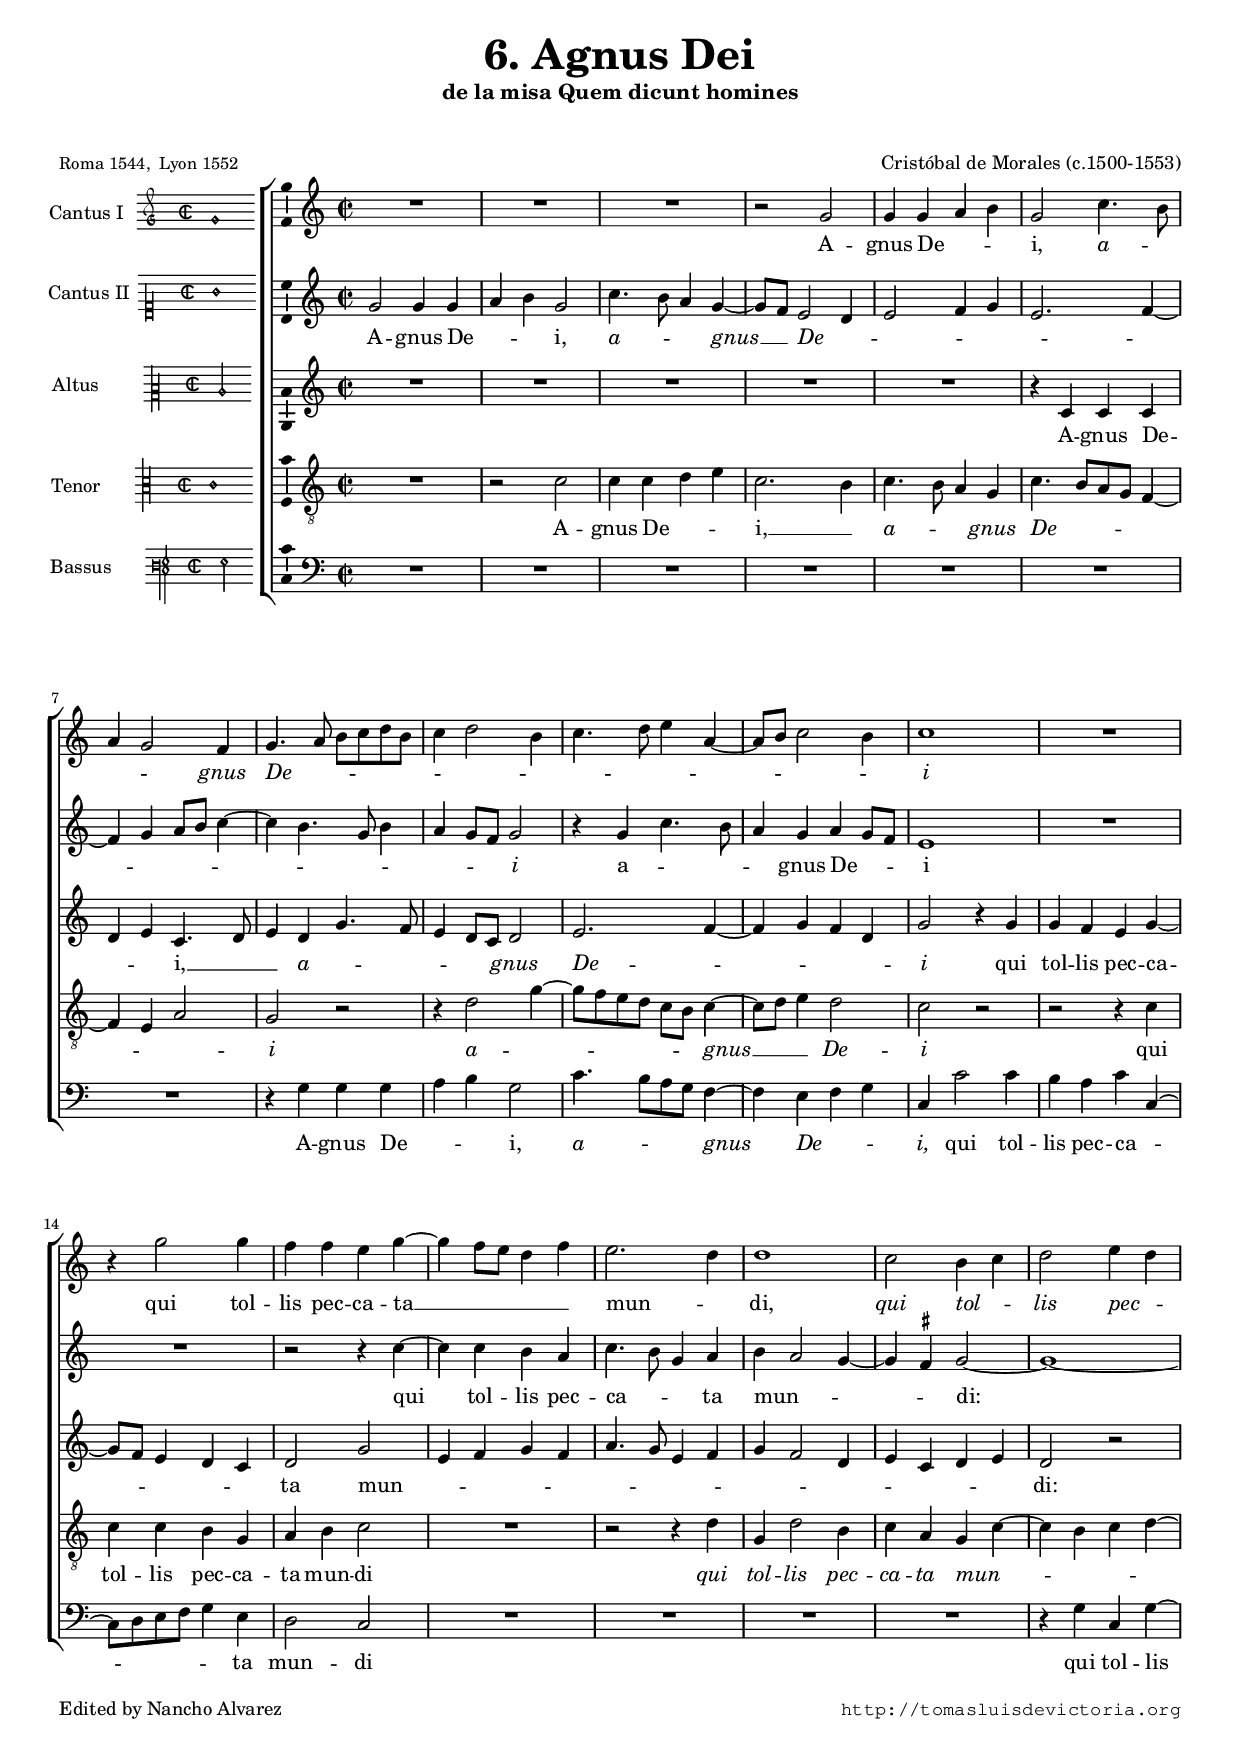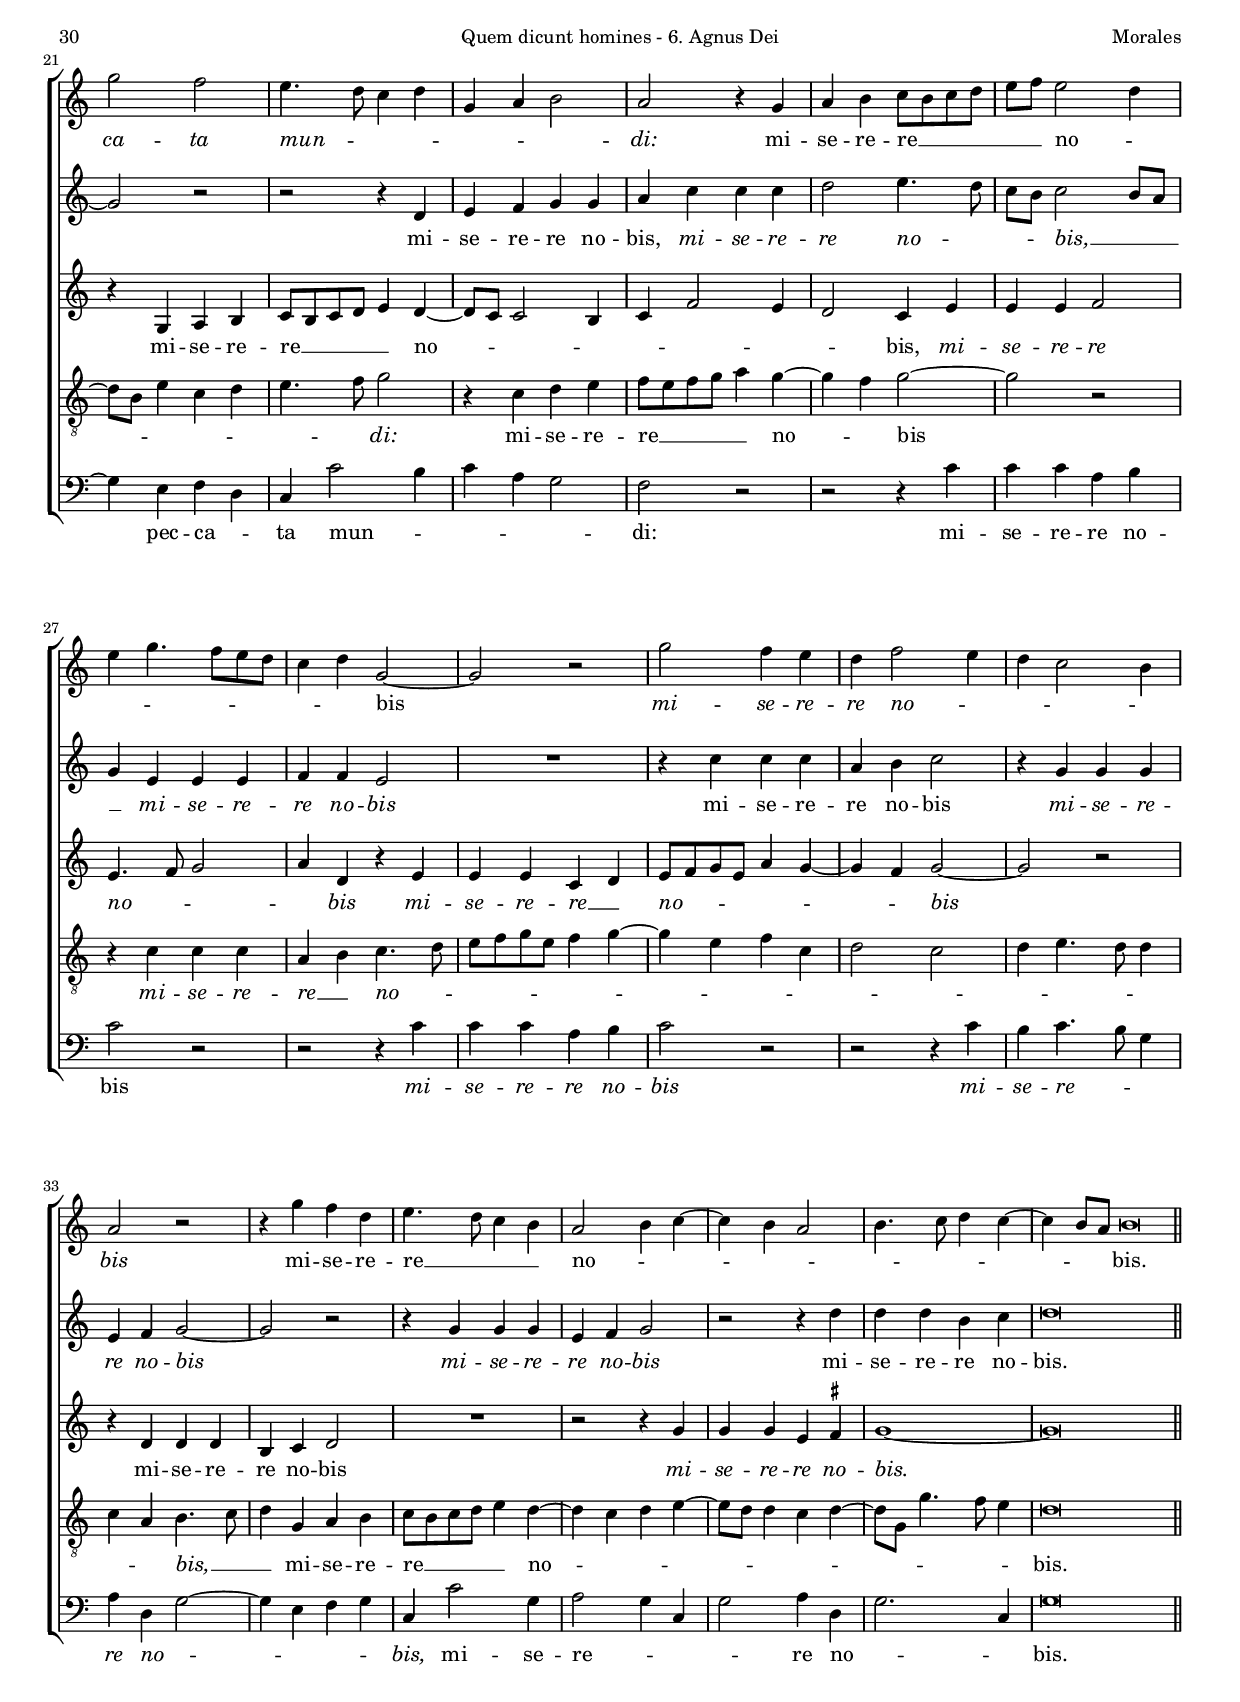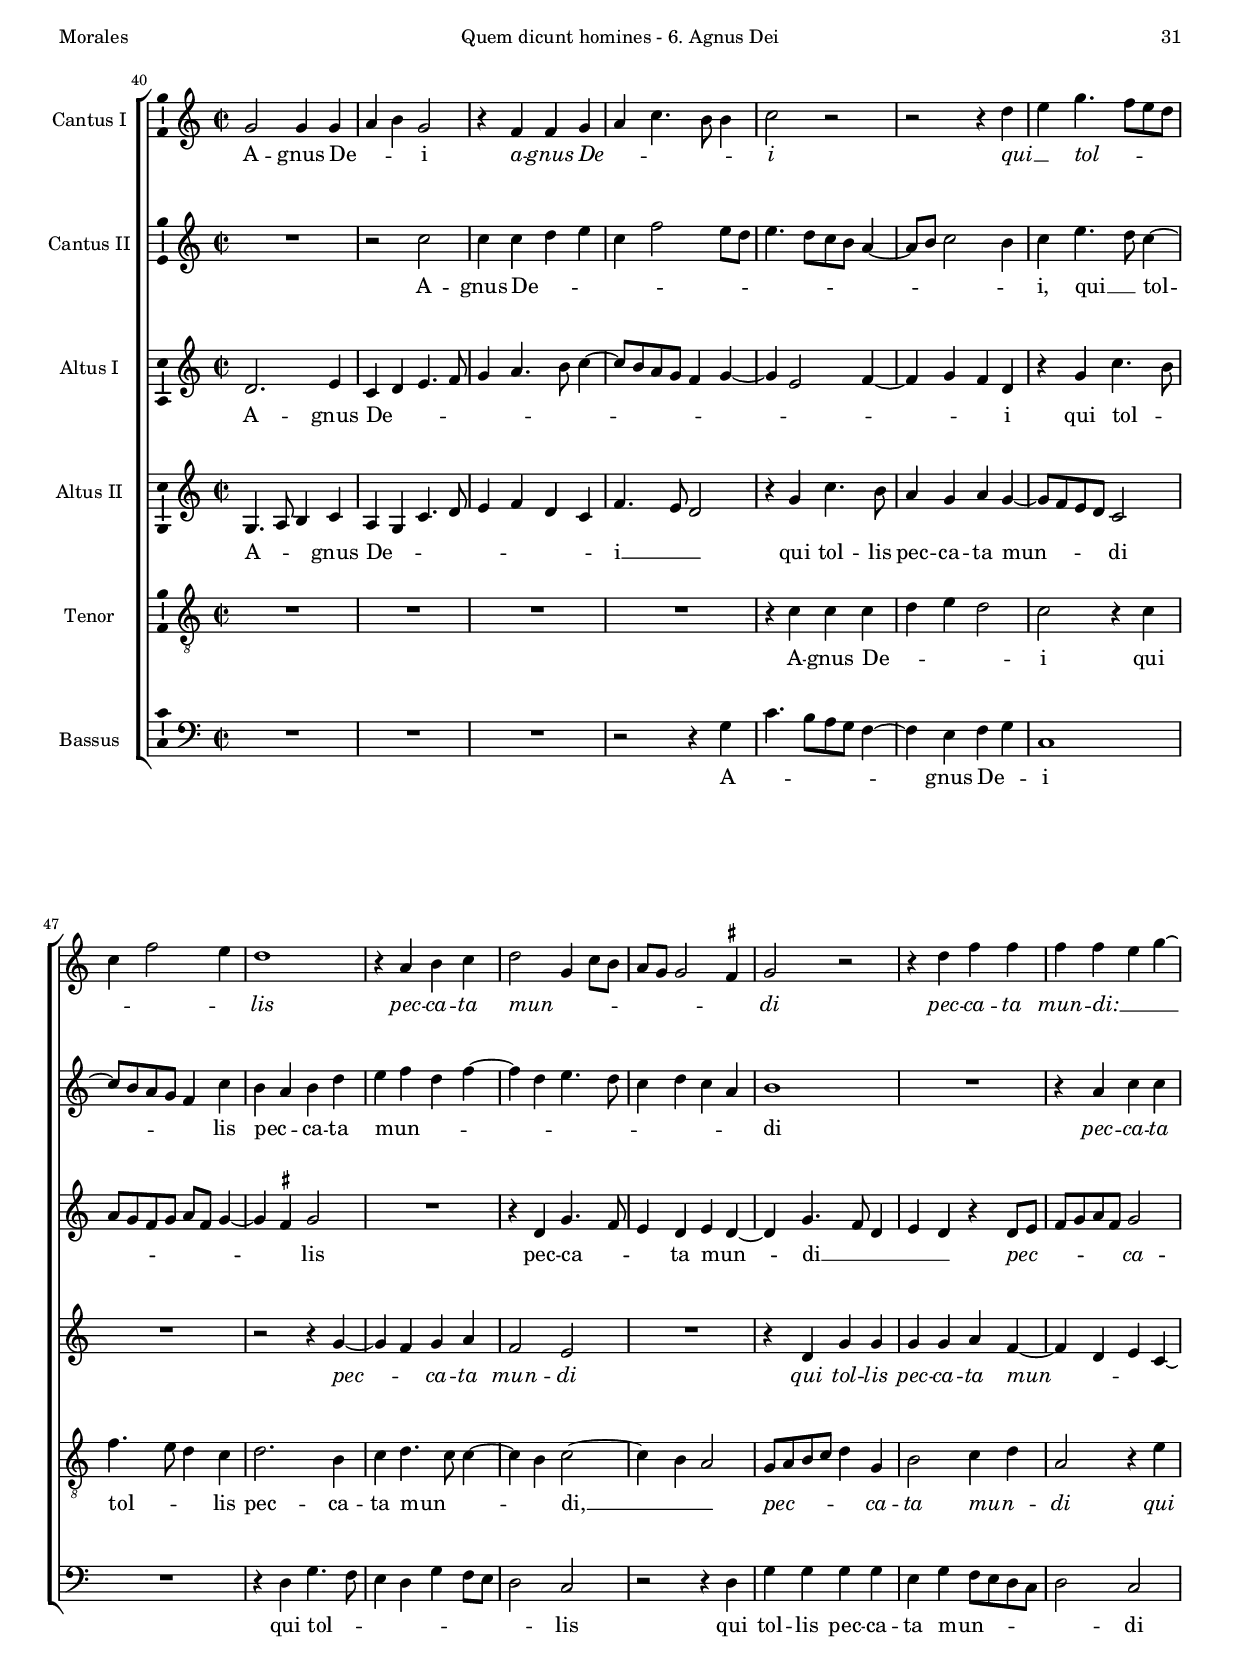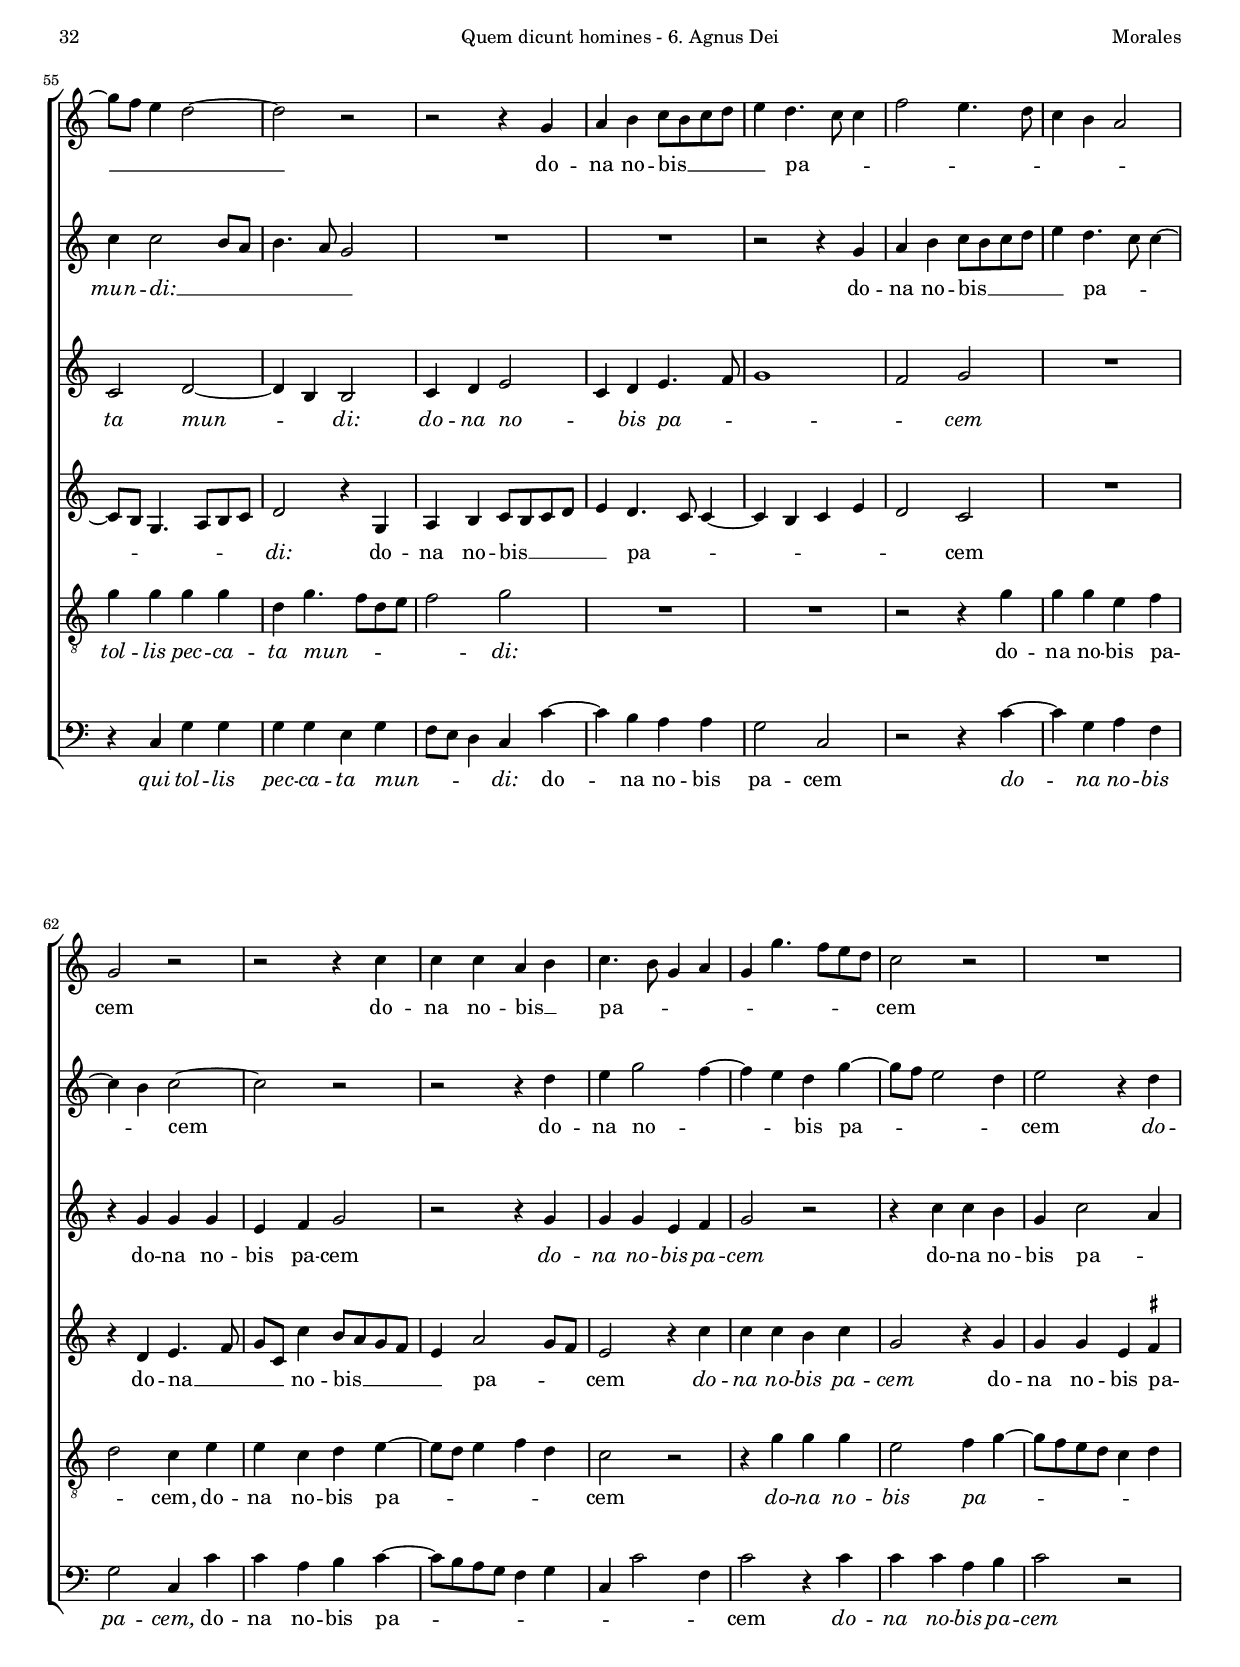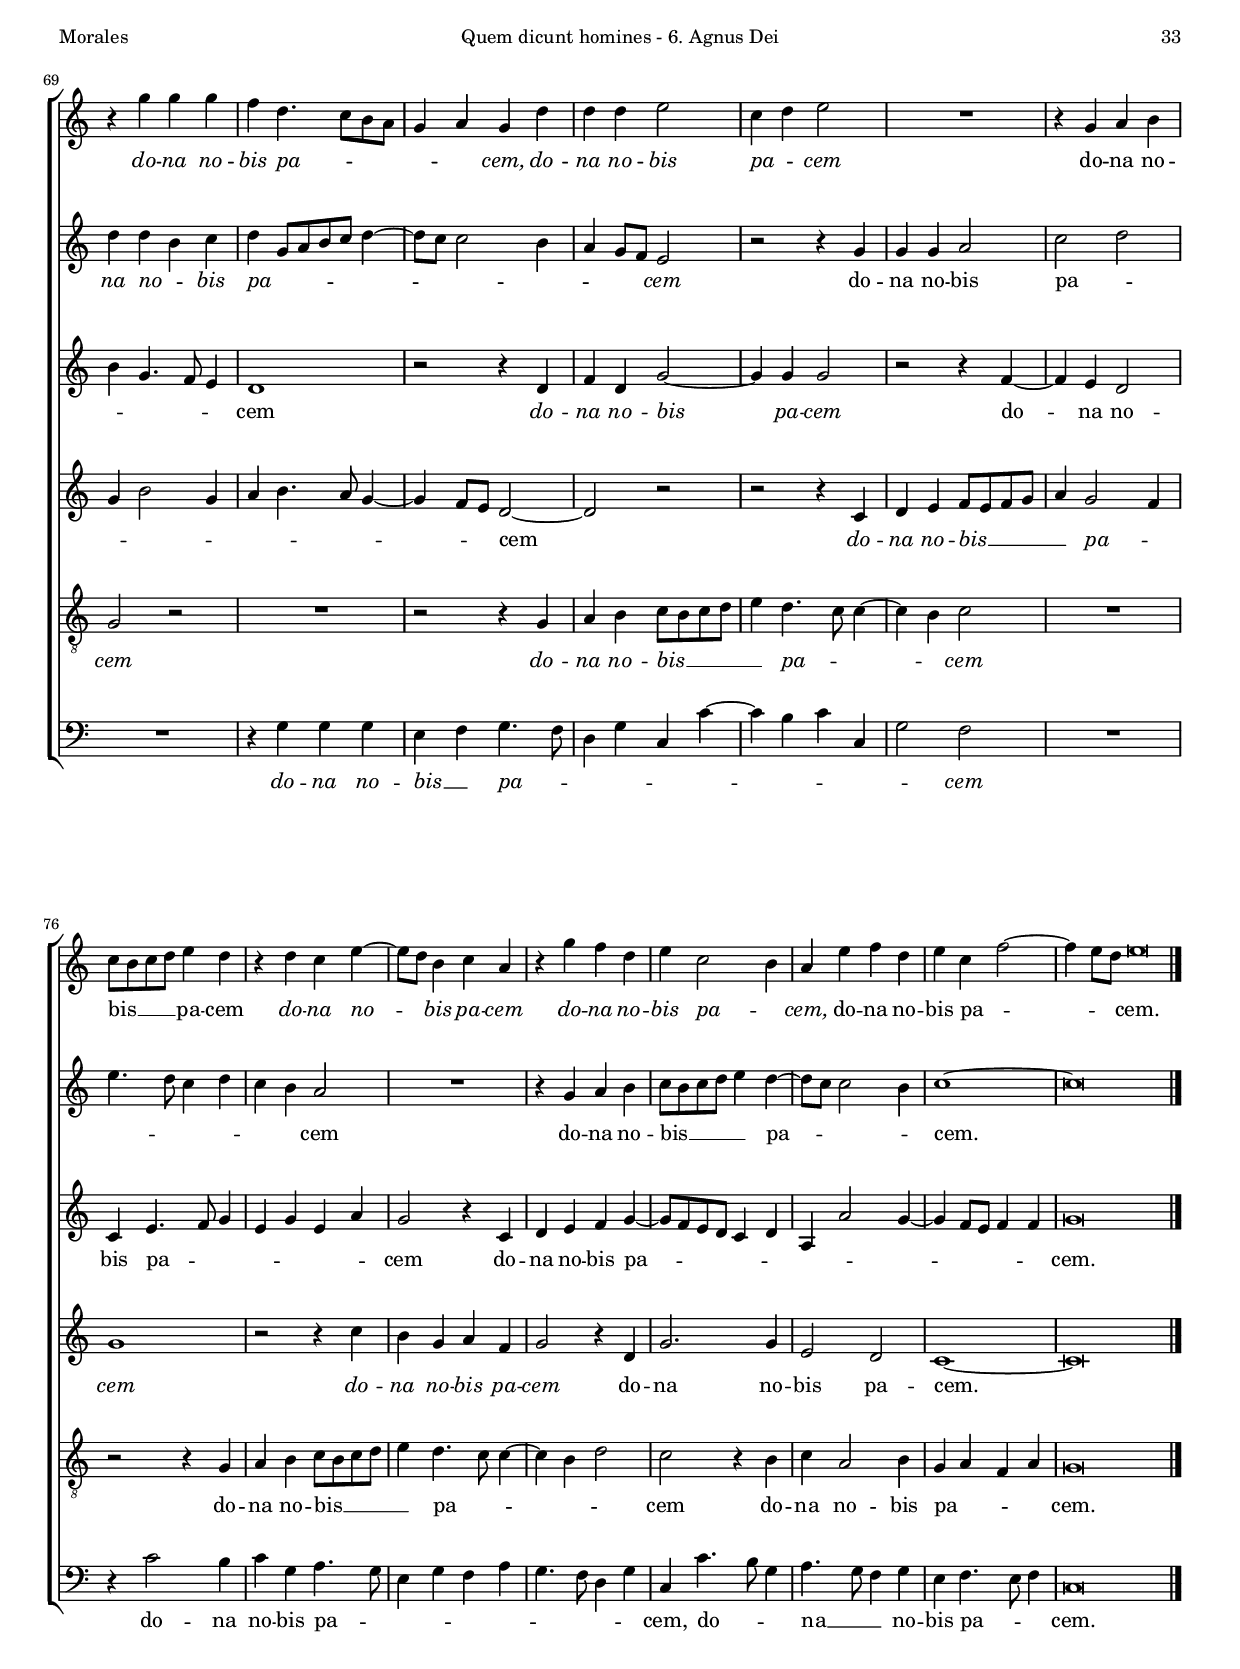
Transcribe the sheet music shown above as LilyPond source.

\version "2.18.0"

#(set-default-paper-size "a4")
#(set-global-staff-size 16.4)
#(ly:set-option 'point-and-click #f)
%mobile -s14.0 -i3.2

italicas=\override LyricText.font-shape = #'italic
rectas=\override LyricText.font-shape = #'upright
ss=\once \set suggestAccidentals = ##t
incipitwidth = 20

htitle="Quem dicunt homines - 6. Agnus Dei"
hcomposer="Morales"

\header {
	title=\markup{\fontsize #3 "6. Agnus Dei"}
	subtitle="de la misa Quem dicunt homines"
	subsubtitle=\markup{\column{" " " "}}
	composer="Cristóbal de Morales (c.1500-1553)"
        pdfauthor=\composer
	%opus="(-)"
	poet=\markup{\smaller "Roma 1544,  Lyon 1552"} 
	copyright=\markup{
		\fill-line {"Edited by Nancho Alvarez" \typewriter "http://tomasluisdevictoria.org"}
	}
%	tagline=""
}

global={\key c \major \time 2/2 \skip 1*2/2*39 \bar "||" \pageBreak

}


cantus=\relative c''{
	R1*3
	r2 g
	g4 g a b
	g2 c4. b8
	a4 g2 f4
	g4. a8 b c d b
	c4 d2 b4
	c4. d8 e4 a, ~
	a8 b c2 b4
	c1
	R1
	r4 g'2 g4
	f f e g ~
	g4 f8 e d4 f
	e2. d4
	d1
	c2 b4 c
	d2 e4 d
	g2 f
	e4. d8 c4 d
	g,4 a b2
	a r4 g
	a b c8 b c d
	e f e2 d4
	e g4. f8 e d
	c4 d g,2 ~
	g r
	g'2 f4 e
	d f2 e4
	d c2 b4
	a2 r
	r4 g' f d
	e4. d8 c4 b
	a2 b4 c ~
	c b a2
	b4. c8 d4 c ~
	c b8 a b\breve*1/4
}

cantusdos=\relative c''{
	g2 g4 g
	a4 b g2
	c4. b8 a4 g ~
	g8 f e2 d4
	e2 f4 g
	e2. f4 ~
	f g a8 b c4 ~
	c b4. g8 b4
	a4 g8 f g2
	r4 g c4. b8
	a4 g a g8 f
	e1
	R1*2
	r2 r4 c' ~
	c c b a
	c4. b8 g4 a
	b4 a2 g4 ~
	g \ss fis4 g2 ~
	g1 ~
	g2 r
	r2 r4 d
	e4 f g g
	a c c c
	d2 e4. d8
	c b c2 b8 a
	g4 e e e
	f f e2
	R1
	r4 c' c c
	a b c2
	r4 g g g
	e f g2 ~
	g r
	r4 g g g
	e f g2
	r2 r4 d'
	d d b c
	d\breve*1/2
}

altus=\relative c'{
	R1*5
	r4 c c c
	d e c4. d8
	e4 d g4. f8
	e4 d8 c d2
	e2. f4 ~
	f g f d
	g2 r4 g
	g f e g ~
	g8 f e4 d c
	d2 g
	e4 f g f
	a4.  g8 e4 f
	g4 f2 d4
	e4 c d e
	d2 r
	r4 g, a b
	c8 b c d e4 d ~
	d8 c c2 b4
	c4 f2 e4
	d2 c4 e
	e e f2
	e4. f8 g2
	a4 d, r e
	e e c d
	e8 f g e a4 g ~
	g f g2 ~
	g r
	r4 d d d
	b c d2
	R1
	r2 r4 g
	g g 
	e \ss fis 
	g1 ~
	g\breve*1/2
}

tenor=\relative c'{
	R1
	r2 c
	c4 c d e
	c2. b4
	c4. b8 a4 g
	c4. b8[ a g] f4 ~
	f e a2
	g r
	r4 d'2 g4 ~
	g8 f e d c b c4 ~
	c8 d e4 d2
	c2 r
	r r4 c
	c c b g
	a b c2
	R1
	r2 r4 d
	g,4 d'2 b4
	c a g c ~
	c b c d ~
	d8 b e4 c d
	e4. f8 g2
	r4 c, d e
	f8 e f g a4 g ~
	g f g2 ~
	g r
	r4 c, c c
	a b c4. d8
	e f g e f4 g ~
	g e f c
	d2 c
	d4 e4. d8 d4
	c4 a b4. c8
	d4 g, a b 
	c8 b c d e4 d ~
	d c d e ~
	e8 d d4 c d ~
	d8 g, g'4. f8 e4
	d\breve*1/2
}

bassus=\relative c'{
	R1*7
	r4 g g g
	a b g2
	c4. b8[ a g] f4 ~
	f e f g 
	c, c'2 c4
	b4 a c c, ~
	c8 d e f g4 e
	d2 c
	R1*4
	r4 g' c, g' ~
	g e f d
	c c'2 b4
	c4 a g2
	f2 r
	r2 r4 c'
	c c a b
	c2 r
	r2 r4 c
	c c a b
	c2 r
	r r4 c
	b c4. b8 g4
	a4 d, g2 ~
	g4 e f g
	c, c'2 g4
	a2 g4 c,
	g'2 a4 d,
	g2. c,4
	g'\breve*1/2
}

textocantus=\lyricmode{
A -- gnus De -- _ _ i,
\italicas 
a -- _ _ _ gnus De -- _ _ _ _ _ _ _ _ _ _ _ _ _ _ _ i
\rectas 
qui tol -- lis pec -- ca -- ta __ _ _ _ _ mun -- _ di,
\italicas 
qui tol -- _ lis pec -- _ ca -- ta mun -- _ _ _ _ _ _ di:
\rectas 
mi -- se -- re -- re __ _ _ _ _ _ no -- _ _ _ _ _ _ _ _ bis
\italicas 
mi -- se -- re -- re no -- _ _ _ _ bis
\rectas mi -- se -- re -- re __ _ _ _ no -- _ _ _ _ _ _ _ _ _ _ bis.
}

textocantusdos=\lyricmode{
A -- gnus De -- _ _ i,
\italicas 
a -- _ _ gnus __ _ De -- _ _ _ _ _ _ _ _ _ _ _ _ _ _ _ _ i
\rectas 
a -- _ _ _ gnus De -- _ _ i
qui tol -- lis pec -- ca -- _ _ ta mun -- _ _ _ di:
mi -- se -- re -- re no -- bis,
\italicas 
mi -- se -- re -- re no -- _ _ _ bis, __ _ _ _ 
mi -- se -- re -- re no -- bis
\rectas 
mi -- se -- re -- re no -- bis
\italicas 
mi -- se -- re -- re no -- bis
mi -- se -- re -- re no -- bis
\rectas 
mi -- se -- re -- re no -- bis.
}

textoaltus=\lyricmode{
A -- gnus De -- _ _ i, __ _ _ 
\italicas 
a -- _ _ _ _ _ gnus De -- _ _ _ _ i
\rectas 
qui tol -- lis pec -- ca -- _ _ _ _ ta mun -- _ _ _ _ _ _ _ _ _ _ _ _ _ _ _ di:
mi -- se -- re -- re __ _ _ _ _ no -- _ _ _ _ _ _ _ bis,
\italicas 
mi -- se -- re -- re no -- _ _ _ bis
mi -- se -- re -- re __ _ no -- _ _ _ _ _ _ bis
\rectas 
mi -- se -- re -- re no -- bis
\italicas 
mi -- se -- re -- re no -- bis.
}

textotenor=\lyricmode{
A -- gnus De -- _ _ i, __ _
\italicas 
a -- _ _ gnus De -- _ _ _ _ _ _ i
a -- _ _ _ _ _ _ gnus __ _ _ De -- i
\rectas 
qui tol -- lis pec -- ca -- ta mun -- di
\italicas 
qui tol -- lis pec -- ca -- ta mun -- _ _ _ _ _ _ _ _ _ _ di:
\rectas 
mi -- se -- re -- re __ _ _ _ _ no -- _ bis
\italicas 
mi -- se -- re -- re __ _ no -- _ _ _ _ _ _ _ _ _ _ _ _ _ _ _ _ _ _ bis, __ _ _ 
\rectas 
mi -- se -- re -- re __ _ _ _ _ no -- _ _ _ _ _ _ _ _ _ _ _ bis.
}

textobassus=\lyricmode{
A -- gnus De -- _ _ i,
\italicas 
a -- _ _ _ gnus De -- _ _ i,
\rectas 
qui tol -- lis pec -- ca -- _ _ _ _ _ ta mun -- di
qui tol -- lis pec -- ca -- _ ta mun -- _ _ _ _ di:
mi -- se -- re -- re no -- bis
\italicas 
mi -- se -- re -- re no -- bis
mi -- se -- re -- _ _ re no -- _ _ _ _ bis,
\rectas 
mi -- se -- re -- _ _ _ re no -- _ _ bis.
}


incipitcantus=\markup{
	\score{
		{ 
		\set Staff.instrumentName="Cantus I  "
		\override NoteHead.style = #'neomensural
		\override Staff.TimeSignature.style = #'neomensural
		\cadenzaOn 
		\clef "petrucci-g"
		\key c \major
		\time 2/2
		g'1
		} 
	\layout { line-width=\incipitwidth indent = 0 }
	}
}

incipitcantusdos=\markup{
	\score{
		{ 
		\set Staff.instrumentName="Cantus II "
		\override NoteHead.style = #'neomensural
		\override Staff.TimeSignature.style = #'neomensural
		\cadenzaOn 
		\clef "petrucci-c1"
		\key c \major
		\time 2/2
		g'1
		} 
	\layout { line-width=\incipitwidth indent = 0 }
	}
}

incipitaltus=\markup{
	\score{
		{ 
		\set Staff.instrumentName="Altus        "
		\override NoteHead.style = #'neomensural 
		\override Staff.TimeSignature.style = #'neomensural
		\cadenzaOn 
		\clef "petrucci-c2"
		\key c \major
		\time 2/2
		c'2
		} 
	\layout { line-width=\incipitwidth indent = 0 }
	}
}


incipittenor=\markup{
	\score{
		{ 
		\set Staff.instrumentName="Tenor      "
		\override NoteHead.style = #'neomensural 
		\override Staff.TimeSignature.style = #'neomensural
		\cadenzaOn 
		\clef "petrucci-c3"
		\key c \major
		\time 2/2
		c'1
		} 
	\layout { line-width=\incipitwidth indent=0 }
	}
}

incipitbassus=\markup{
	\score{
		{ 
		\set Staff.instrumentName="Bassus      "
		\override NoteHead.style = #'neomensural
		\override Staff.TimeSignature.style = #'neomensural
		\cadenzaOn 
		\clef "petrucci-f3"
		\key c \major
		\time 2/2
		g2
		} 
	\layout { line-width=\incipitwidth indent = 0 }
	}
}


\score {\transpose c' c'{
\new ChoirStaff<<

	\new Staff <<\global
	\new Voice="v1" {
		\set Staff.instrumentName=\incipitcantus
		\clef "treble"
		\cantus }
	\new Lyrics \lyricsto "v1" {\textocantus }
	>>

	\new Staff <<\global
	\new Voice="v5" {
		\set Staff.instrumentName=\incipitcantusdos
		\clef "treble"
		\cantusdos }
	\new Lyrics \lyricsto "v5" {\textocantusdos }
	>>

	\new Staff <<\global
	\new Voice="v2" {
		\set Staff.instrumentName=\incipitaltus
		\clef "treble"
		\altus }
	\new Lyrics \lyricsto "v2" {\textoaltus }
	>>
	
	\new Staff <<\global
	\new Voice="v3" {
		\set Staff.instrumentName=\incipittenor
		\clef "G_8"
		\tenor }
	\new Lyrics \lyricsto "v3" {\textotenor }
	>>

	\new Staff <<\global
	\new Voice="v4" {
		\set Staff.instrumentName=\incipitbassus
		\clef "bass"
		\bassus }
	\new Lyrics \lyricsto "v4" {\textobassus }
	>>
	
>>

	} % transpose

\layout{ 
	\context {\Lyrics 
		\override VerticalAxisGroup.staff-affinity = #UP
		\override VerticalAxisGroup.nonstaff-relatedstaff-spacing =
			#'((basic-distance . 0) (minimum-distance . 0) (padding . 1))
		\override LyricText.font-size = #1.2
		\override LyricHyphen.minimum-distance = #0.5
	}
	\context {\Score 
		\override BarNumber.padding = #2 
	}
	\context {\Voice 
		%melismaBusyProperties = #'()
		%autoBeaming = ##f
	}
	%\context { \Staff \RemoveEmptyStaves }
	\context {\Staff 
		\override VerticalAxisGroup.staff-staff-spacing =
			#'((basic-distance . 11) (minimum-distance . 0) (padding . 1))
		\consists Ambitus_engraver 
		\override LigatureBracket.padding = #1
	}
}

%\midi {}

}


%%%%%%%%%%%%%%%%%%%%%%%%%%%%%%%%%%%%%%%%%%%%%%%%%%%%%%%%%%%%%%%%%%%%%


global={
	\set Score.currentBarNumber = #40 \bar ""
	\key c \major \time 2/2 \skip 1*44 \bar "|."

}


cantus=\relative c''{
	g2 g4 g
	a b g2
	r4 f f g
	a c4. b8 b4
	c2 r
	r2 r4 d
	e g4. f8 e d
	c4 f2 e4
	d1
	r4 a b c
	d2 g,4 c8 b
	a g g2 \ss fis4
	g2 r
	r4 d' f f 
	f4 f e g ~
	g8 f e4 d2 ~
	d r
	r2 r4 g,
	a b c8 b c d
	e4 d4. c8 c4
	f2 e4. d8
	c4 b a2
	g r
	r r4 c
	c c a b
	c4. b8 g4 a
	g g'4. f8 e d
	c2 r
	R1
	r4 g' g g
	f d4. c8 b a
	g4 a g d'
	d d e2
	c4 d e2
	R1
	r4 g, a b
	c8 b c d e4 d
	r4 d c e ~
	e8 d b4 c a
	r4 g' f d
	e4 c2 b4
	a e' f d
	e c f2 ~
	f4 e8 d e\breve*1/4
}

cantusdos=\relative c''{
	R1
	r2 c
	c4 c d e
	c f2 e8 d
	e4. d8[ c b] a4 ~
	a8 b c2 b4
	c4 e4. d8 c4 ~
	c8 b a g f4 c'
	b a b d
	e f d f ~
	f d e4. d8
	c4 d c a
	b1
	R1
	r4 a c c
	c c2 b8 a
	b4. a8 g2
	R1*2
	r2 r4 g
	a b c8 b c d
	e4 d4. c8 c4 ~
	c b c2 ~
	c r
	r2 r4 d
	e g2 f4 ~
	f e d g ~
	g8 f e2 d4
	e2 r4 d
	d d b c
	d g,8[ a b c] d4 ~
	d8 c c2 b4
	a4 g8 f e2
	r2 r4 g
	g g a2
	c d
	e4. d8 c4 d
	c b a2
	R1
	r4 g a b
	c8 b c d e4 d ~
	d8 c c2 b4
	c1 ~
	c\breve*1/2
}

altus=\relative c'{
	d2. e4
	c d e4. f8
	g4 a4. b8 c4 ~
	c8 b a g f4 g ~
	g e2 f4 ~
	f4 g f d
	r4 g c4. b8
	a g f g a f g4 ~
	g \ss fis g2
	R1
	r4 d g4. f8
	e4 d e d ~
	d g4. f8 d4
	e d r d8 e
	f8 g a f g2
	c, d ~
	d4 b b2
	c4 d e2
	c4 d e4. f8
	g1
	f2 g
	R1
	r4 g g g
	e f g2
	r2 r4 g
	g g e f 
	g2 r
	r4 c c b
	g c2 a4
	b4 g4. f8 e4
	d1
	r2 r4 d
	f d g2 ~
	g4 g g2
	r2 r4 f ~
	f e d2
	c4 e4. f8 g4
	e g e a
	g2 r4 c,
	d e f g ~
	g8 f e d c4 d
	a4 a'2 g4 ~
	g f8 e f4 f
	g\breve*1/2
}

altusdos=\relative c'{
	g4. a8 b4 c
	a g c4. d8
	e4 f d c
	f4. e8 d2
	r4 g c4. b8
	a4 g a g ~
	g8 f e d c2
	R1
	r2 r4 g' ~
	g f g a
	f2 e
	R1
	r4 d g g 
	g g a f ~
	f4 d e c ~
	c8 b g4. a8 b c
	d2 r4 g,
	a b c8 b c d
	e4 d4. c8 c4 ~
	c b c e
	d2 c
	R1
	r4 d e4. f8
	g8 c, c'4 b8 a g f
	e4 a2 g8 f
	e2 r4 c'
	c c b c
	g2 r4 g
	g g e \ss fis
	g4 b2 g4
	a b4. a8 g4 ~
	g f8 e d2 ~
	d r
	r r4 c
	d e f8 e f g
	a4 g2 f4
	g1
	r2 r4 c
	b g a f
	g2 r4 d
	g2. g4
	e2 d
	c1 ~
	c\breve*1/2
}

tenor=\relative c'{
	R1*4
	r4 c c c
	d e d2
	c r4 c
	f4. e8 d4 c
	d2. b4
	c d4. c8 c4 ~
	c4 b c2 ~
	c4 b a2
	g8 a b c d4 g,
	b2 c4 d
	a2 r4 e'
	g g g g
	d g4. f8 d e
	f2 g
	R1*2
	r2 r4 g
	g g e f
	d2 c4 e
	e c d e ~
	e8 d e4 f d
	c2 r
	r4 g' g g
	e2 f4 g ~
	g8 f e d c4 d
	g,2 r
	R1
	r2 r4 g
	a b c8 b c d
	e4 d4. c8 c4 ~
	c4 b c2
	R1
	r2 r4 g
	a b c8 b c d
	e4 d4. c8 c4 ~
	c4 b d2
	c2 r4 b
	c a2 b4
	g4 a f a
	g\breve*1/2
}

bassus=\relative c'{
	R1*3
	r2 r4 g
	c4. b8[ a g] f4 ~
	f4 e f g
	c,1 
	R1
	r4 d g4. f8
	e4 d g f8 e
	d2 c
	r2 r4 d
	g g g g
	e g f8 e d c
	d2 c
	r4 c g' g
	g g e g
	f8 e d4 c c' ~
	c b a a
	g2 c,
	r2 r4 c' ~
	c g a f
	g2 c,4 c'
	c a b c ~
	c8 b a g f4 g
	c, c'2 f,4
	c'2 r4 c
	c c a b
	c2 r
	R1
	r4 g g g
	e f g4. f8
	d4 g c, c' ~
	c b c c,
	g'2 f
	R1
	r4 c'2 b4
	c g a4. g8 
	e4 g f a
	g4. f8 d4 g
	c, c'4. b8 g4
	a4. g8 f4 g
	e4 f4. e8 f4
	c\breve*1/2
}

textocantus=\lyricmode{
A -- gnus De -- _ _ i
\italicas 
a -- gnus De -- _ _ _ _ i
qui __ _ tol -- _ _ _ _ _ _ lis
pec -- ca -- ta mun -- _ _ _ _ _ _ _ di
\italicas 
pec -- ca -- ta mun -- di: __ _ _ _ _ _ 
\rectas 
do -- na no -- bis __ _ _ _ _ pa -- _ _ _ _ _ _ _ _ cem
do -- na no -- bis __ _ pa -- _ _ _ _ _ _ _ _ cem
\italicas 
do -- na no -- bis pa -- _ _ _ _ _ cem,
do -- na no -- bis pa -- _ cem
\rectas 
do -- na no -- bis __ _ _ _ pa -- cem
\italicas 
do -- na no -- _ bis pa -- cem
do -- na no -- bis pa -- _ cem,
\rectas 
do -- na no -- bis pa -- _ _ _ cem.
}

textocantusdos=\lyricmode{
A -- gnus De -- _ _ _ _ _ _ _ _ _ _ _ _ _ _ i,
qui __ _ tol -- _ _ _ _ lis pec -- _ ca -- ta mun -- _ _ _ _ _ _ _ _ _ _ di
\italicas 
pec -- ca -- ta mun -- di: __ _ _ _ _ _ 
\rectas 
do -- na no -- bis __ _ _ _ _ pa -- _ _ _ cem
do -- na no -- _ _ bis pa -- _ _ _ cem
\italicas 
do -- na no -- _ bis pa -- _ _ _ _ _ _ _ _ _ _ _ cem
\rectas 
do -- na no -- bis pa -- _ _ _ _ _ _ _ cem
do -- na no -- bis __ _ _ _ _ pa -- _ _ _ cem.
}

textoaltus=\lyricmode{
A -- gnus De -- _ _ _ _ _ _ _ _ _ _ _ _ _ _ _ _ i
qui tol -- _ _ _ _ _ _ _ _ _ lis
pec -- ca -- _ _ ta mun -- _ di __ _ _ _ _ 
\italicas pec -- _ _ _ _ _ ca -- ta mun -- _ di:
do -- na no -- _ bis pa -- _ _ _ cem
\rectas 
do -- na no -- bis pa -- cem
\italicas 
do -- na no -- bis pa -- cem
\rectas 
do -- na no -- bis pa -- _ _ _ _ _ cem
\italicas 
do -- na no -- bis pa -- cem
\rectas 
do -- na no -- bis pa -- _ _ _ _ _ _ cem
do -- na no -- bis pa -- _ _ _ _ _ _ _ _ _ _ _ _ cem.
}

textoaltusdos=\lyricmode{
A -- _ _ gnus De -- _ _ _ _ _ _ _ i __ _ _ 
qui tol -- lis pec -- ca -- ta mun -- _ _ _ di
\italicas 
pec -- _ ca -- ta mun -- di
qui tol -- lis pec -- ca -- ta mun -- _ _ _ _ _ _ _ _ di:
\rectas 
do -- na no -- bis __ _ _ _ _ pa -- _ _ _ _ _ _ cem
do -- na __ _ _ _ no -- bis __ _ _ _ _ pa -- _ _ cem
\italicas
do -- na no -- bis pa -- cem
\rectas 
do -- na no -- bis pa -- _ _ _ _ _ _ _ _ _ cem
\italicas 
do -- na no -- bis __ _ _ _ _ pa -- _ cem
do -- na no -- bis pa -- cem
\rectas 
do -- na no -- bis pa -- cem.
}

textotenor=\lyricmode{
A -- gnus De -- _ _ _ i
qui tol -- _ _ lis pec -- ca -- ta mun -- _ _ _ di, __ _ _ 
\italicas 
pec -- _ _ _ _ ca -- ta mun -- _ di
qui tol -- lis pec -- ca -- ta mun -- _ _ _ _ di:
\rectas 
do -- na no -- bis pa -- _ cem,
do -- na no -- bis pa -- _ _ _ _ cem
\italicas 
do -- na no -- bis pa -- _ _ _ _ _ _ cem
do -- na no -- bis __ _ _ _ _ pa -- _ _ _ cem
\rectas 
do -- na no -- bis __ _ _ _ _ pa -- _ _ _ _ cem
do -- na no -- bis pa -- _ _ _ cem.
}

textobassus=\lyricmode{
A -- _ _ _ _ _ gnus De -- _ i
qui tol -- _ _ _ _ _ _ _ lis
qui tol -- lis pec -- ca -- ta mun -- _ _ _ _ _ di
\italicas 
qui tol -- lis pec -- ca -- ta mun -- _ _ _ di:
\rectas 
do -- na no -- bis pa -- cem
\italicas 
do -- na no -- bis pa -- cem,
\rectas 
do -- na no -- bis pa -- _ _ _ _ _ _ _ _ cem
\italicas 
do -- na no -- bis pa -- cem
do -- na no -- bis __ _ pa -- _ _ _ _ _ _ _ _ _ cem
\rectas do -- na no -- bis pa -- _ _ _ _ _ _ _ _ _ cem,
do -- _ _ na __ _ _ no -- bis pa -- _ _ cem.
}


\score {\transpose c' c'{
\new ChoirStaff<<

	\new Staff <<\global
	\new Voice="v1" {
		\set Staff.instrumentName="Cantus I"
		\clef "treble"
		\cantus }
	\new Lyrics \lyricsto "v1" {\textocantus }
	>>
	
	\new Staff <<\global
	\new Voice="v5" {
		\set Staff.instrumentName="Cantus II"
		\clef "treble"
		\cantusdos }
	\new Lyrics \lyricsto "v5" {\textocantusdos }
	>>

	\new Staff <<\global
	\new Voice="v2" {
		\set Staff.instrumentName="Altus I"
		\clef "treble"
		\altus }
	\new Lyrics \lyricsto "v2" {\textoaltus }
	>>

	\new Staff <<\global
	\new Voice="v6" {
		\set Staff.instrumentName="Altus II"
		\clef "treble"
		\altusdos }
	\new Lyrics \lyricsto "v6" {\textoaltusdos }
	>>
	
	\new Staff <<\global
	\new Voice="v3" {
		\set Staff.instrumentName="Tenor"
		\clef "G_8"
		\tenor }
	\new Lyrics \lyricsto "v3" {\textotenor }
	>>

	\new Staff <<\global
	\new Voice="v4" {
		\set Staff.instrumentName="Bassus"
		\clef "bass"
		\bassus }
	\new Lyrics \lyricsto "v4" {\textobassus }
	>>
	
>>

	} % transpose

\layout{ 
	indent=1.5\cm
	\context {\Lyrics 
		\override VerticalAxisGroup.staff-affinity = #UP
		\override VerticalAxisGroup.nonstaff-relatedstaff-spacing =
			#'((basic-distance . 0) (minimum-distance . 0) (padding . 1))
		\override LyricText.font-size = #1.2
		\override LyricHyphen.minimum-distance = #0.5
	}
	\context {\Score 
		\override BarNumber.padding = #2 
	}
	\context {\Voice 
		%melismaBusyProperties = #'()
		%autoBeaming = ##f
	}
	%\context { \Staff \RemoveEmptyStaves }
	\context {\Staff 
		\override VerticalAxisGroup.staff-staff-spacing =
			#'((basic-distance . 11) (minimum-distance . 0) (padding . 1))
		\consists Ambitus_engraver 
		\override LigatureBracket.padding = #1
	}
}

%\midi {}

}



\paper{
	evenHeaderMarkup=\markup  \fill-line { \fromproperty #'page:page-number-string \htitle \hcomposer }
	oddHeaderMarkup= \markup  \fill-line { \on-the-fly #not-first-page \hcomposer \on-the-fly #not-first-page \htitle \on-the-fly #not-first-page \fromproperty #'page:page-number-string }
	%system-count=8
	ragged-last-bottom = ##f
	indent=3.6\cm
	score-system-spacing =
	#'((basic-distance . 20) (minimum-distance . 0) (padding . 5))
	system-system-spacing =
	#'((basic-distance . 20) (minimum-distance . 0) (padding . 5))
	top-system-spacing = % header
	#'((basic-distance . 8) (minimum-distance . 0) (padding . 0))
	last-bottom-spacing = % footer
	#'((basic-distance . 12) (minimum-distance . 0) (padding . 0))
	%top-markup-spacing #'basic-distance = 0
	markup-system-spacing #'basic-distance = 20


first-page-number=29
}